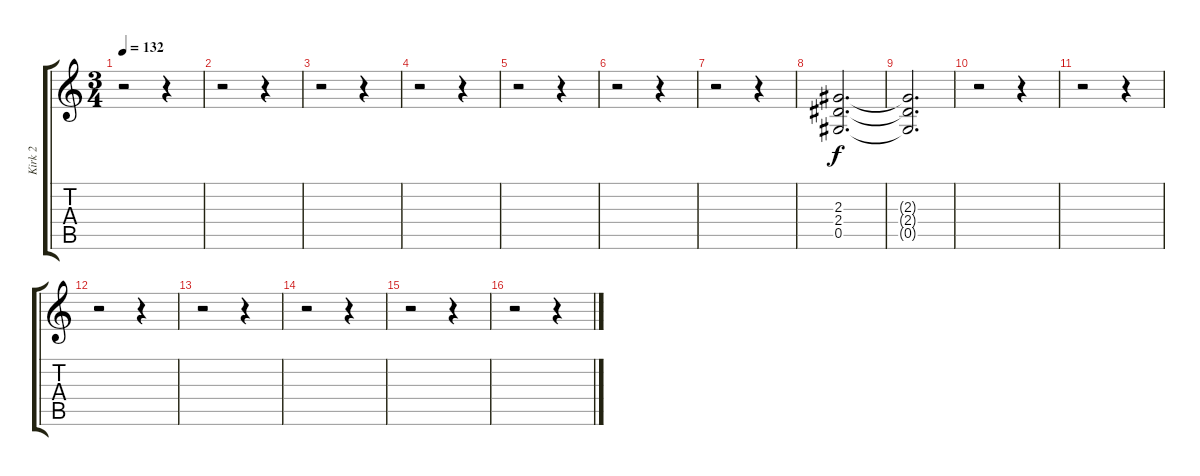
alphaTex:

\track ("Kirk 2" "Kirk 2") {instrument distortionguitar}
\staff {score tabs}
\tuning (Eb4 Bb3 Gb3 Db3 Ab2 Eb2) {hide}
\ts (3 4)
\tempo 132
\clef g2
\ks c
r.2{dy f} r.4 |
r.2 r.4 |
r.2 r.4 |
r.2 r.4 |
r.2 r.4 |
r.2 r.4 |
r.2 r.4 |
(2.3 2.4 0.5).2{d} |
(2.3{t} 2.4{t} 0.5{t}).2{d} |
r.2 r.4 |
r.2 r.4 |
r.2 r.4 |
r.2 r.4 |
r.2 r.4 |
r.2 r.4 |
r.2 r.4
